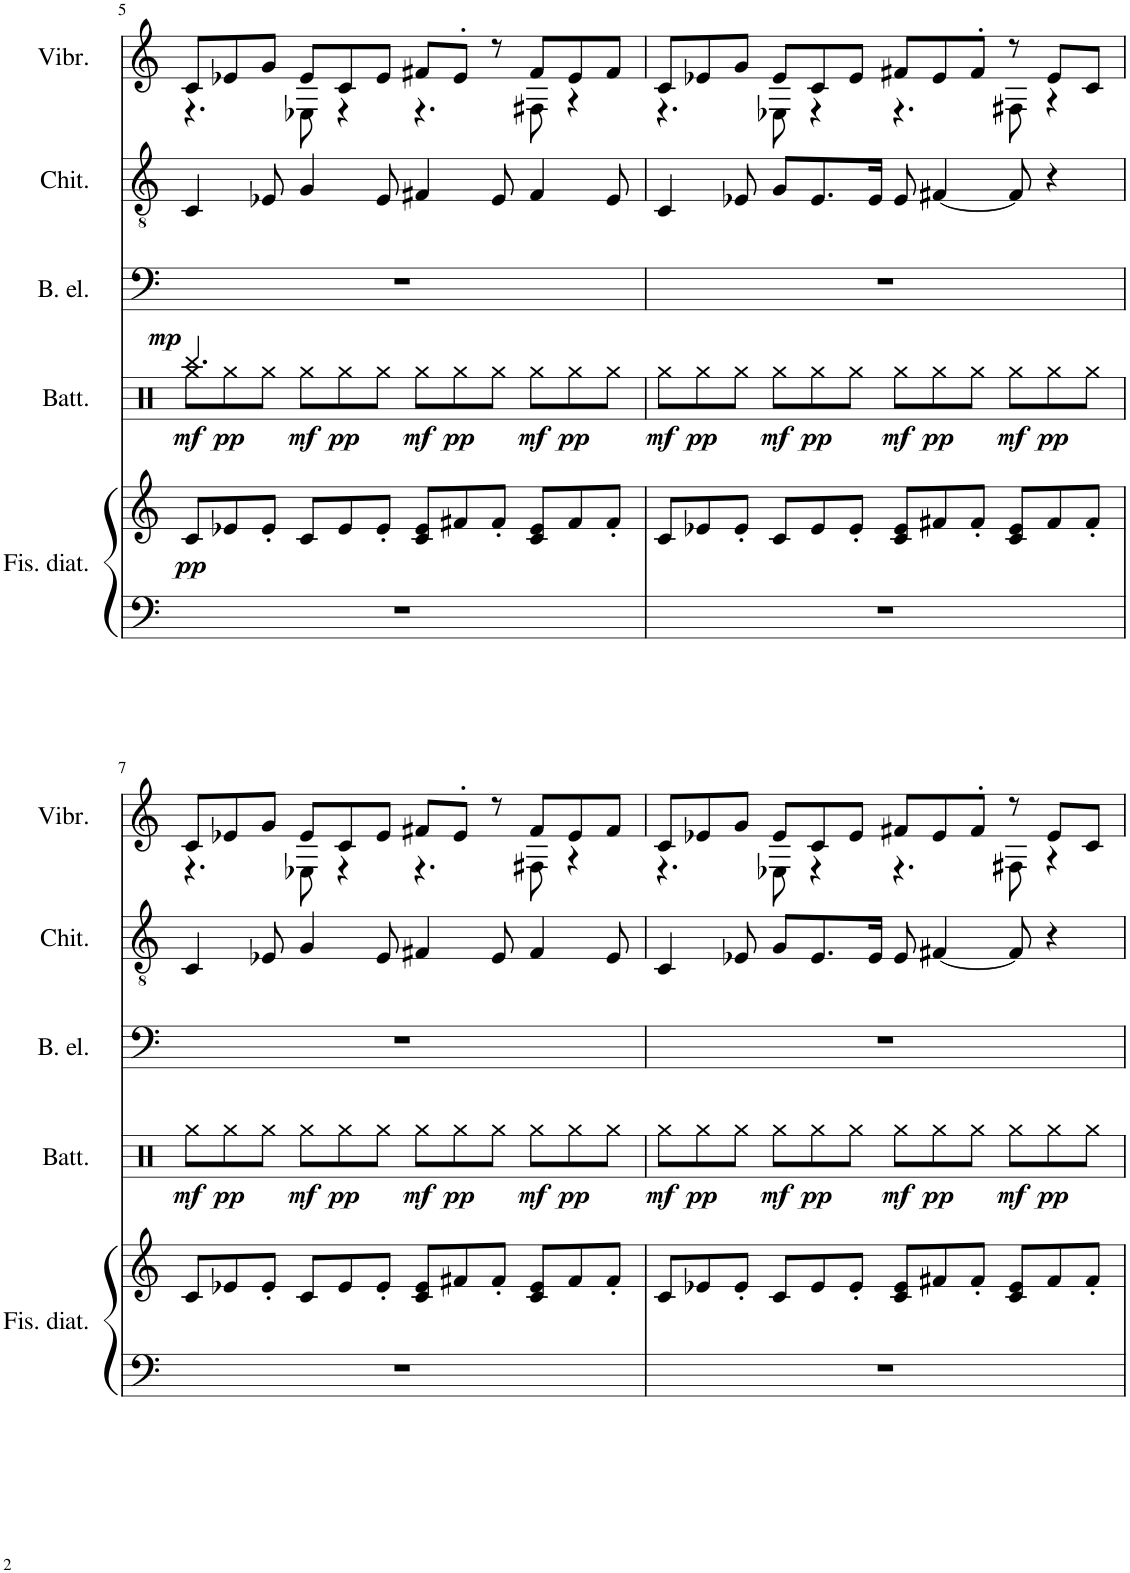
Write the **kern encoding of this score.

**kern	**kern	**dynam	**kern	**dynam	**kern	**kern	**kern
*part5	*part5	*part5	*part4	*part4	*part3	*part2	*part1
*staff6	*staff5	*staff5/6	*staff4	*staff4	*staff3	*staff2	*staff1
*I"Fisarmonica diatonica	*	*	*I"Batteria	*	*I"Basso elettrico	*I"Chitarra classica	*I"Vibrafono
*I'Fis. diat.	*	*	*I'Batt.	*	*I'B. el.	*I'Chit.	*I'Vibr.
!!LO:PB:g=z
*clefF4	*clefG2	*	*clefX	*	*clefF4	*clefGv2	*clefG2
*	*	*	*	*	*Trd7c12	*	*
*k[]	*k[]	*	*k[]	*	*k[]	*k[]	*k[]
*M12/8	*M12/8	*	*M12/8	*	*M12/8	*M12/8	*M12/8
=5	=5	=5	=5	=5	=5	=5	=5
*	*	*	*^	*	*	*	*^
!	!	!LO:DY:b	!	!	!LO:DY:b	!	!	!	!
!	!	!	!	!	!LO:DY:n=1:a	!	!	!	!
1.r	8c/L	pp	8Rgg\L	4.Rbb/	mf mp	1.r	4C/	8c/L	4.r
!	!	!	!	!	!LO:DY:n=2:b	!	!	!	!
.	8e-X/	.	8Rgg\	.	pp	.	.	8e-X/	.
.	8e-'/J	.	8Rgg\J	.	.	.	8E-X/	8g/J	.
!	!	!	!	!	!LO:DY:n=3:b	!	!	!	!
.	8c/L	.	8Rgg\L	4.ryy	mf	.	4G/	8e-/L	8E-X\
!	!	!	!	!	!LO:DY:n=4:b	!	!	!	!
.	8e-/	.	8Rgg\	.	pp	.	.	8c/	4r
.	8e-'/J	.	8Rgg\J	.	.	.	8E-/	8e-/J	.
!	!	!	!	!	!LO:DY:n=5:b	!	!	!	!
.	8c/ 8e-/L	.	8Rgg\L	2.ryy	mf	.	4F#X/	8f#X/L	4.r
!	!	!	!	!	!LO:DY:n=6:b	!	!	!	!
.	8f#X/	.	8Rgg\	.	pp	.	.	8e-'/J	.
.	8f#'/J	.	8Rgg\J	.	.	.	8E-/	8r	.
!	!	!	!	!	!LO:DY:n=7:b	!	!	!	!
.	8c/ 8e-/L	.	8Rgg\L	.	mf	.	4F#/	8f#/L	8F#X\
!	!	!	!	!	!LO:DY:n=8:b	!	!	!	!
.	8f#/	.	8Rgg\	.	pp	.	.	8e-/	4r
.	8f#'/J	.	8Rgg\J	.	.	.	8E-/	8f#/J	.
*	*	*	*v	*v	*	*	*	*	*
=6	=6	=6	=6	=6	=6	=6	=6	=6
!	!	!	!	!LO:DY:b	!	!	!	!
1.r	8c/L	.	8Rgg\L	mf	1.r	4C/	8c/L	4.r
!	!	!	!	!LO:DY:b	!	!	!	!
.	8e-X/	.	8Rgg\	pp	.	.	8e-X/	.
.	8e-'/J	.	8Rgg\J	.	.	8E-X/	8g/J	.
!	!	!	!	!LO:DY:b	!	!	!	!
.	8c/L	.	8Rgg\L	mf	.	8G/L	8e-/L	8E-X\
!	!	!	!	!LO:DY:b	!	!	!	!
.	8e-/	.	8Rgg\	pp	.	8.E-/	8c/	4r
.	8e-'/J	.	8Rgg\J	.	.	.	8e-/J	.
.	.	.	.	.	.	16E-/Jk	.	.
!	!	!	!	!LO:DY:b	!	!	!	!
.	8c/ 8e-/L	.	8Rgg\L	mf	.	8E-/	8f#X/L	4.r
!	!	!	!	!LO:DY:b	!	!	!	!
.	8f#X/	.	8Rgg\	pp	.	[4F#X/	8e-/	.
.	8f#'/J	.	8Rgg\J	.	.	.	8f#'/J	.
!	!	!	!	!LO:DY:b	!	!	!	!
.	8c/ 8e-/L	.	8Rgg\L	mf	.	8F#/]	8r	8F#X\
!	!	!	!	!LO:DY:b	!	!	!	!
.	8f#/	.	8Rgg\	pp	.	4r	8e-/L	4r
.	8f#'/J	.	8Rgg\J	.	.	.	8c/J	.
!!LO:LB:g=z	!!
=7	=7	=7	=7	=7	=7	=7	=7	=7
!	!	!	!	!LO:DY:b	!	!	!	!
1.r	8c/L	.	8Rgg\L	mf	1.r	4C/	8c/L	4.r
!	!	!	!	!LO:DY:b	!	!	!	!
.	8e-X/	.	8Rgg\	pp	.	.	8e-X/	.
.	8e-'/J	.	8Rgg\J	.	.	8E-X/	8g/J	.
!	!	!	!	!LO:DY:b	!	!	!	!
.	8c/L	.	8Rgg\L	mf	.	4G/	8e-/L	8E-X\
!	!	!	!	!LO:DY:b	!	!	!	!
.	8e-/	.	8Rgg\	pp	.	.	8c/	4r
.	8e-'/J	.	8Rgg\J	.	.	8E-/	8e-/J	.
!	!	!	!	!LO:DY:b	!	!	!	!
.	8c/ 8e-/L	.	8Rgg\L	mf	.	4F#X/	8f#X/L	4.r
!	!	!	!	!LO:DY:b	!	!	!	!
.	8f#X/	.	8Rgg\	pp	.	.	8e-'/J	.
.	8f#'/J	.	8Rgg\J	.	.	8E-/	8r	.
!	!	!	!	!LO:DY:b	!	!	!	!
.	8c/ 8e-/L	.	8Rgg\L	mf	.	4F#/	8f#/L	8F#X\
!	!	!	!	!LO:DY:b	!	!	!	!
.	8f#/	.	8Rgg\	pp	.	.	8e-/	4r
.	8f#'/J	.	8Rgg\J	.	.	8E-/	8f#/J	.
=8	=8	=8	=8	=8	=8	=8	=8	=8
!	!	!	!	!LO:DY:b	!	!	!	!
1.r	8c/L	.	8Rgg\L	mf	1.r	4C/	8c/L	4.r
!	!	!	!	!LO:DY:b	!	!	!	!
.	8e-X/	.	8Rgg\	pp	.	.	8e-X/	.
.	8e-'/J	.	8Rgg\J	.	.	8E-X/	8g/J	.
!	!	!	!	!LO:DY:b	!	!	!	!
.	8c/L	.	8Rgg\L	mf	.	8G/L	8e-/L	8E-X\
!	!	!	!	!LO:DY:b	!	!	!	!
.	8e-/	.	8Rgg\	pp	.	8.E-/	8c/	4r
.	8e-'/J	.	8Rgg\J	.	.	.	8e-/J	.
.	.	.	.	.	.	16E-/Jk	.	.
!	!	!	!	!LO:DY:b	!	!	!	!
.	8c/ 8e-/L	.	8Rgg\L	mf	.	8E-/	8f#X/L	4.r
!	!	!	!	!LO:DY:b	!	!	!	!
.	8f#X/	.	8Rgg\	pp	.	[4F#X/	8e-/	.
.	8f#'/J	.	8Rgg\J	.	.	.	8f#'/J	.
!	!	!	!	!LO:DY:b	!	!	!	!
.	8c/ 8e-/L	.	8Rgg\L	mf	.	8F#/]	8r	8F#X\
!	!	!	!	!LO:DY:b	!	!	!	!
.	8f#/	.	8Rgg\	pp	.	4r	8e-/L	4r
.	8f#'/J	.	8Rgg\J	.	.	.	8c/J	.
*	*	*	*	*	*	*	*v	*v
=	=	=	=	=	=	=	=
*-	*-	*-	*-	*-	*-	*-	*-
